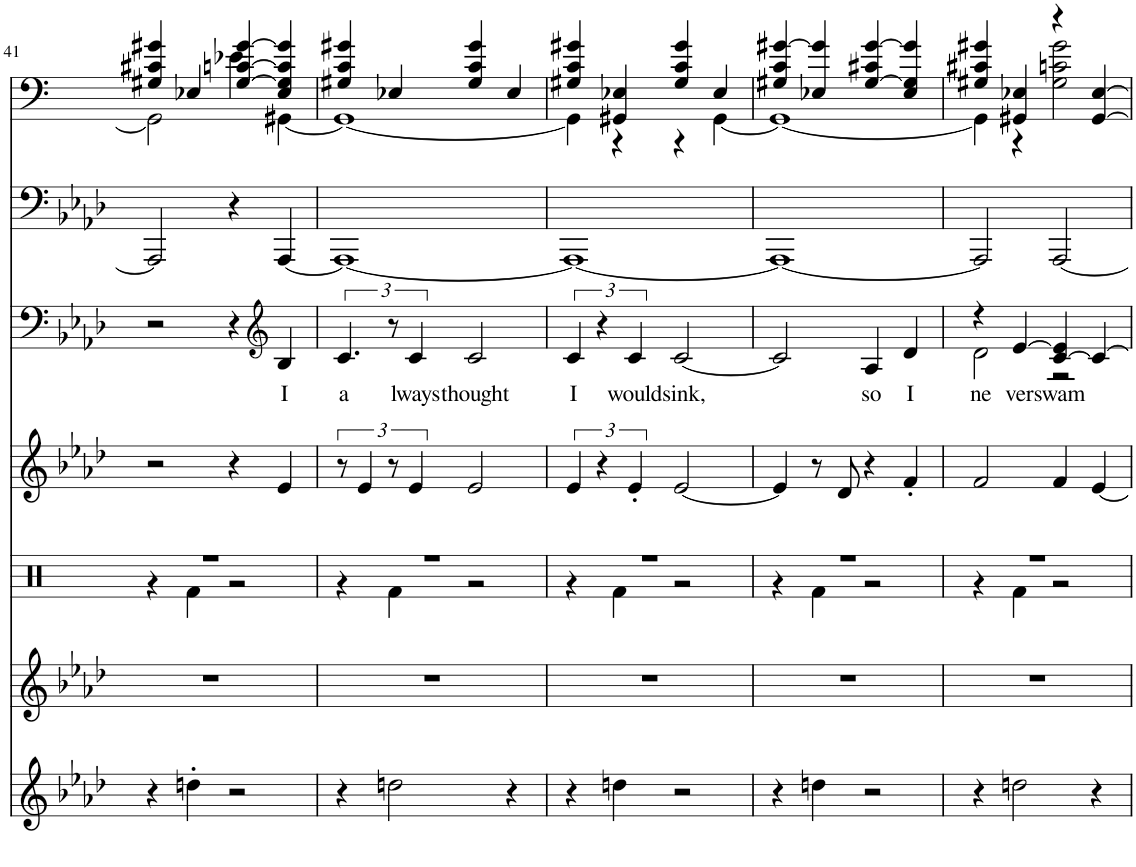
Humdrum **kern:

**kern	**kern	**kern	**kern	**kern	**text	**kern	**kern
*part7	*part6	*part5	*part4	*part3	*part3	*part2	*part1
*staff7	*staff6	*staff5	*staff4	*staff3	*staff3	*staff2	*staff1
*I"Taiko Drum	*I"Woodblock	*I"Percussion	*I"Overdrive Gtr	*I"Tenor Sax	*	*I"Fingered Bass	*I"Clean Guitar, untitled
*	*I'Wd Bl	*	*	*I'T Sax	*	*	*
!!LO:PB:g=z
*clefG2	*clefG2	*clefX	*clefG2	*clefG2	*	*clefF4	*clefF4
*	*	*	*	*Trd8c14	*	*	*
*k[b-e-a-d-]	*k[b-e-a-d-]	*k[]	*k[b-e-a-d-]	*k[b-e-a-d-]	*	*k[b-e-a-d-]	*k[b-e-a-d-]
*M4/4	*M4/4	*M4/4	*M4/4	*M4/4	*	*M4/4	*M4/4
=41	=41	=41	=41	=41	=41	=41	=41
*	*	*^	*	*	*	*	*^
4r	1r	1r	4r	2r	2r	.	2AAA-/]	4G#X/ 4c#X/ 4g#X/	2GG#\]
4ddn'\	.	.	4Rf\	.	.	.	.	4E-X/	.
2r	.	.	2r	4r	4r	.	4r	[4G#/ [4cn/ [4g#/	4e-X\
*	*	*	*	*	*clefG2	*	*	*	*
!	!	!	!	!	!	!LO:LY:b	!	!	!
.	.	.	.	4e-/	4B-/	I	[4AAA-/	4E-/ 4G#/] 4c/] 4g#/]	[4GG#X\
=42	=42	=42	=42	=42	=42	=42	=42	=42	=42
!	!	!	!	!	!	!LO:LY:b	!	!	!
4r	1r	1r	4r	12r	6.c/	a	1AAA-_	4G#X/ 4c/ 4g#X/	1GG#_
.	.	.	.	6e-/	.	.	.	.	.
2ddn\	.	.	4Rf\	12r	12r	.	.	4E-X/	.
!	!	!	!	!	!	!LO:LY:b	!	!	!
.	.	.	.	6e-/	6c/	lways	.	.	.
!	!	!	!	!	!	!LO:LY:b	!	!	!
.	.	.	2r	2e-/	2c/	thought	.	4G#/ 4c/ 4g#/	.
4r	.	.	.	.	.	.	.	4E-/	.
=43	=43	=43	=43	=43	=43	=43	=43	=43	=43
!	!	!	!	!	!	!LO:LY:b	!	!	!
4r	1r	1r	4r	6e-/	6c/	I	1AAA-_	4G#X/ 4c/ 4g#X/	4GG#\]
.	.	.	.	6r	6r	.	.	.	.
4ddn\	.	.	4Rf\	.	.	.	.	4GG#X/ 4E-X/	4r
!	!	!	!	!	!	!LO:LY:b	!	!	!
.	.	.	.	6e-'/	6c/	would	.	.	.
!	!	!	!	!	!	!LO:LY:b	!	!	!
2r	.	.	2r	[2e-/	[2c/	sink,	.	4G#/ 4c/ 4g#/	4r
.	.	.	.	.	.	.	.	4E-/	[4GG#\
=44	=44	=44	=44	=44	=44	=44	=44	=44	=44
4r	1r	1r	4r	4e-/]	2c/]	.	1AAA-_	4G#X/ 4c/ [4g#X/	1GG#_
4ddn\	.	.	4Rf\	8r	.	.	.	4E-X/ 4g#/]	.
.	.	.	.	8d-/	.	.	.	.	.
!	!	!	!	!	!	!LO:LY:b	!	!	!
2r	.	.	2r	4r	4A-/	so	.	[4G#/ 4c#X/ [4g#/	.
!	!	!	!	!	!	!LO:LY:b	!	!	!
.	.	.	.	4f'/	4d-/	I	.	4E-/ 4G#/] 4g#/]	.
=45	=45	=45	=45	=45	=45	=45	=45	=45	=45
!	!	!	!	!	!	!LO:LY:b	!	!	!
*	*	*	*	*	*^	*	*	*	*
4r	1r	1r	4r	2f/	4r	2d-\	ne	2AAA-/]	4G#X/ 4c#X/ 4g#X/	4GG#\]
!	!	!	!	!	!	!	!LO:LY:b	!	!	!
2ddn\	.	.	4Rf\	.	[4e-/	.	ver	.	4GG#X/ 4E-X/	4r
!	!	!	!	!	!	!	!LO:LY:b	!	!	!
.	.	.	2r	4f/	[4c/ 4e-/]	2r	swam	[2AAA-/	4r	2G#\ 2cn\ 2g#\
4r	.	.	.	[4e-/	4c/_	.	.	.	[4GG#/ [4E-/	.
*	*	*v	*v	*	*v	*v	*	*	*v	*v
=	=	=	=	=	=	=	=
*-	*-	*-	*-	*-	*-	*-	*-
